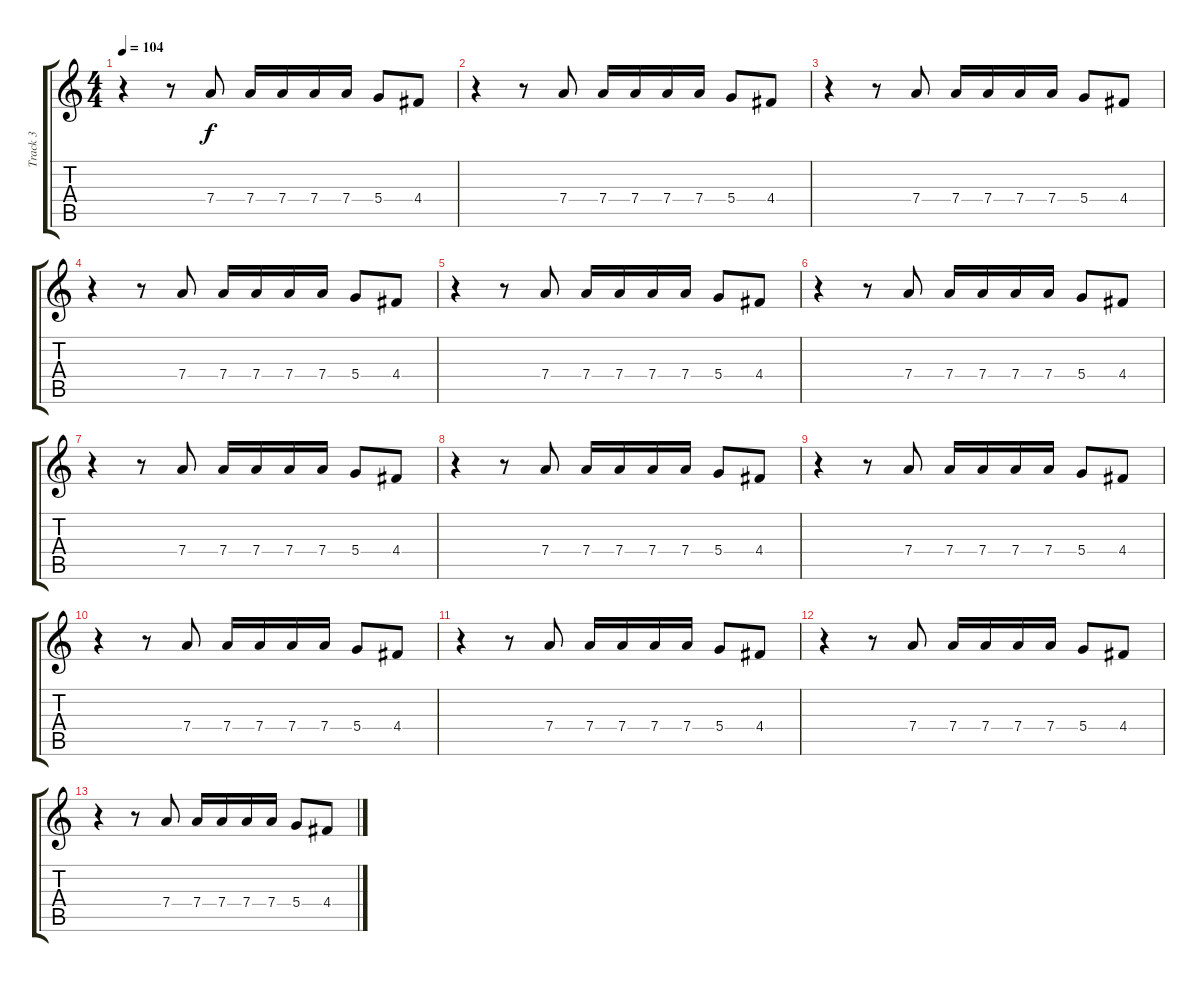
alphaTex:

\track ("Track 3" "Track 3") {instrument electricguitarclean}
\staff {score tabs}
\tuning (E4 B3 G3 D3 A2 E2) {hide}
\ts (4 4)
\tempo 104
\clef g2
\ks c
r.4{dy f} r.8 7.4.8 7.4.16 7.4.16 7.4.16 7.4.16 5.4.8 4.4.8 |
r.4 r.8 7.4.8 7.4.16 7.4.16 7.4.16 7.4.16 5.4.8 4.4.8 |
r.4 r.8 7.4.8 7.4.16 7.4.16 7.4.16 7.4.16 5.4.8 4.4.8 |
r.4 r.8 7.4.8 7.4.16 7.4.16 7.4.16 7.4.16 5.4.8 4.4.8 |
r.4 r.8 7.4.8 7.4.16 7.4.16 7.4.16 7.4.16 5.4.8 4.4.8 |
r.4 r.8 7.4.8 7.4.16 7.4.16 7.4.16 7.4.16 5.4.8 4.4.8 |
r.4 r.8 7.4.8 7.4.16 7.4.16 7.4.16 7.4.16 5.4.8 4.4.8 |
r.4 r.8 7.4.8 7.4.16 7.4.16 7.4.16 7.4.16 5.4.8 4.4.8 |
r.4 r.8 7.4.8 7.4.16 7.4.16 7.4.16 7.4.16 5.4.8 4.4.8 |
r.4 r.8 7.4.8 7.4.16 7.4.16 7.4.16 7.4.16 5.4.8 4.4.8 |
r.4 r.8 7.4.8 7.4.16 7.4.16 7.4.16 7.4.16 5.4.8 4.4.8 |
r.4 r.8 7.4.8 7.4.16 7.4.16 7.4.16 7.4.16 5.4.8 4.4.8 |
r.4 r.8 7.4.8 7.4.16 7.4.16 7.4.16 7.4.16 5.4.8 4.4.8
